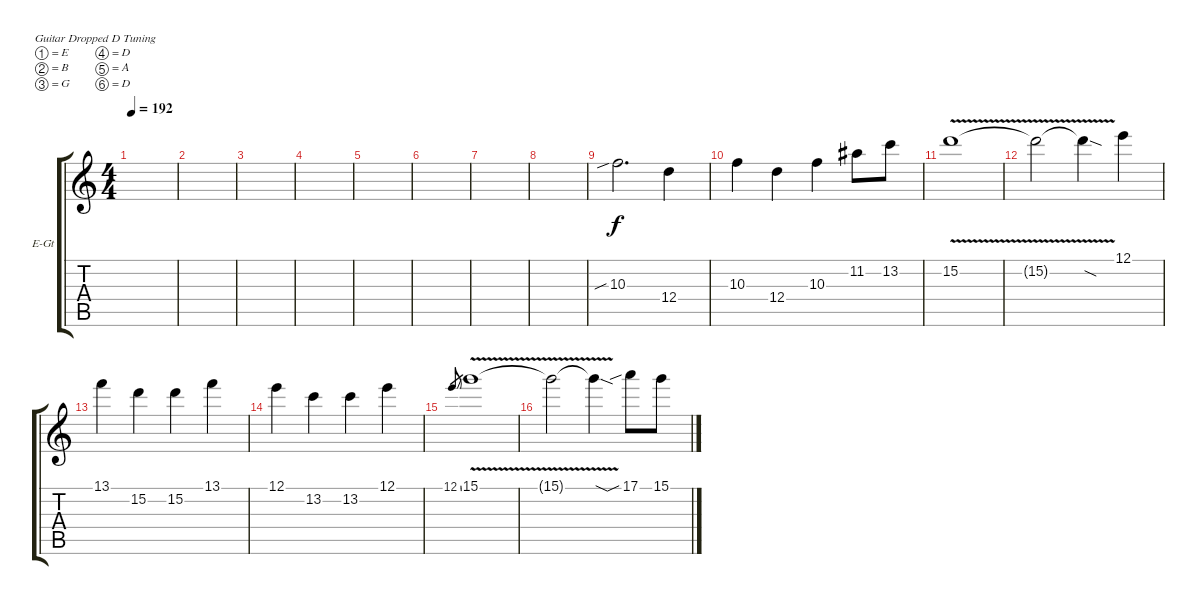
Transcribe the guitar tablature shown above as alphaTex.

\defaultSystemsLayout 4
\bracketExtendMode groupsimilarinstruments
\firstSystemTrackNameOrientation horizontal
\otherSystemsTrackNameOrientation horizontal
\track ("Electric Guitar" "E-Gt") {instrument distortionguitar}
\staff {score tabs}
\tuning (E4 B3 G3 D3 A2 D2)
\ts (4 4)
\tempo 192
\clef g2
\scale
0.485477
\ks c
|
\scale
0.257261 |
\scale
0.257261 |
\scale
0.333333 |
\scale
0.333333 |
\scale
0.333333 |
\scale
0.333333 |
\scale
0.333333 |
\scale
0.333333 10.3{sib}.2{d} 12.4.4 |
\scale
0.333333 10.3.4 12.4.4 10.3.4 11.2.8 13.2.8 |
\scale
0.333333 15.2{v}.1 |
\scale
0.333333 15.2{v t}.2 15.2{v sod t}.4 12.1.4 |
\scale
0.333333 13.1.4 15.2.4 15.2.4 13.1.4 |
\scale
0.333333 12.1.4 13.2.4 13.2.4 12.1.4 |
\scale
0.333333 12.1{ss}.8{gr} 15.1{v}.1 |
\scale
0.333333 15.1{v t}.2 15.1{v sod t}.4 17.1{sib}.8 15.1.8
